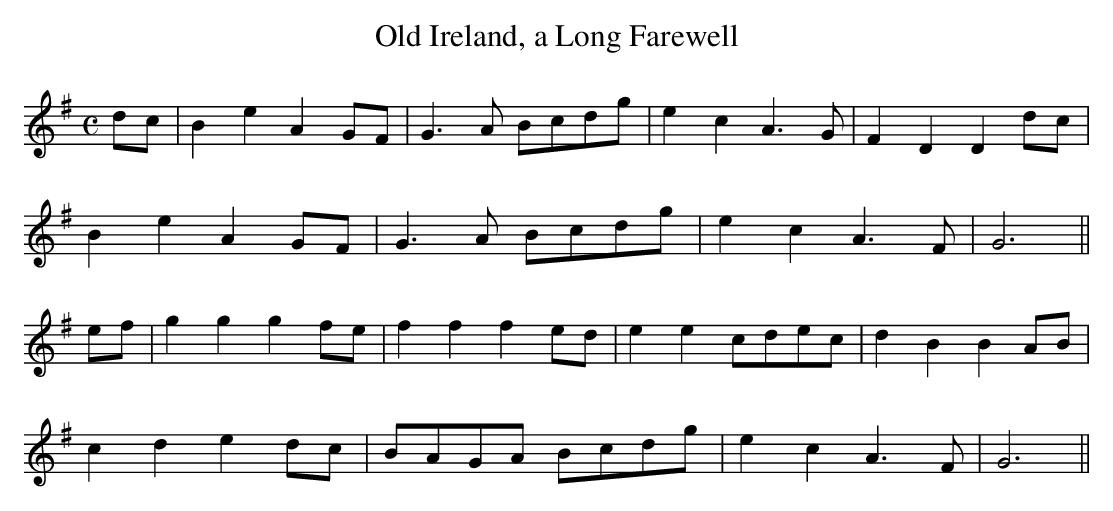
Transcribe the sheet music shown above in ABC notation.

X:1
T:Old Ireland, a Long Farewell
M:C
L:1/8
K:G
dc|B2e2A2 GF|G3A Bcdg|e2c2A3G|F2D2D2 dc|
B2e2A2 GF|G3A Bcdg|e2c2A3F|G6||
ef|g2g2g2 fe|f2f2f2 ed|e2e2 cdec|d2B2B2 AB|
c2d2e2 dc|BAGA Bcdg|e2c2A3F|G6||
